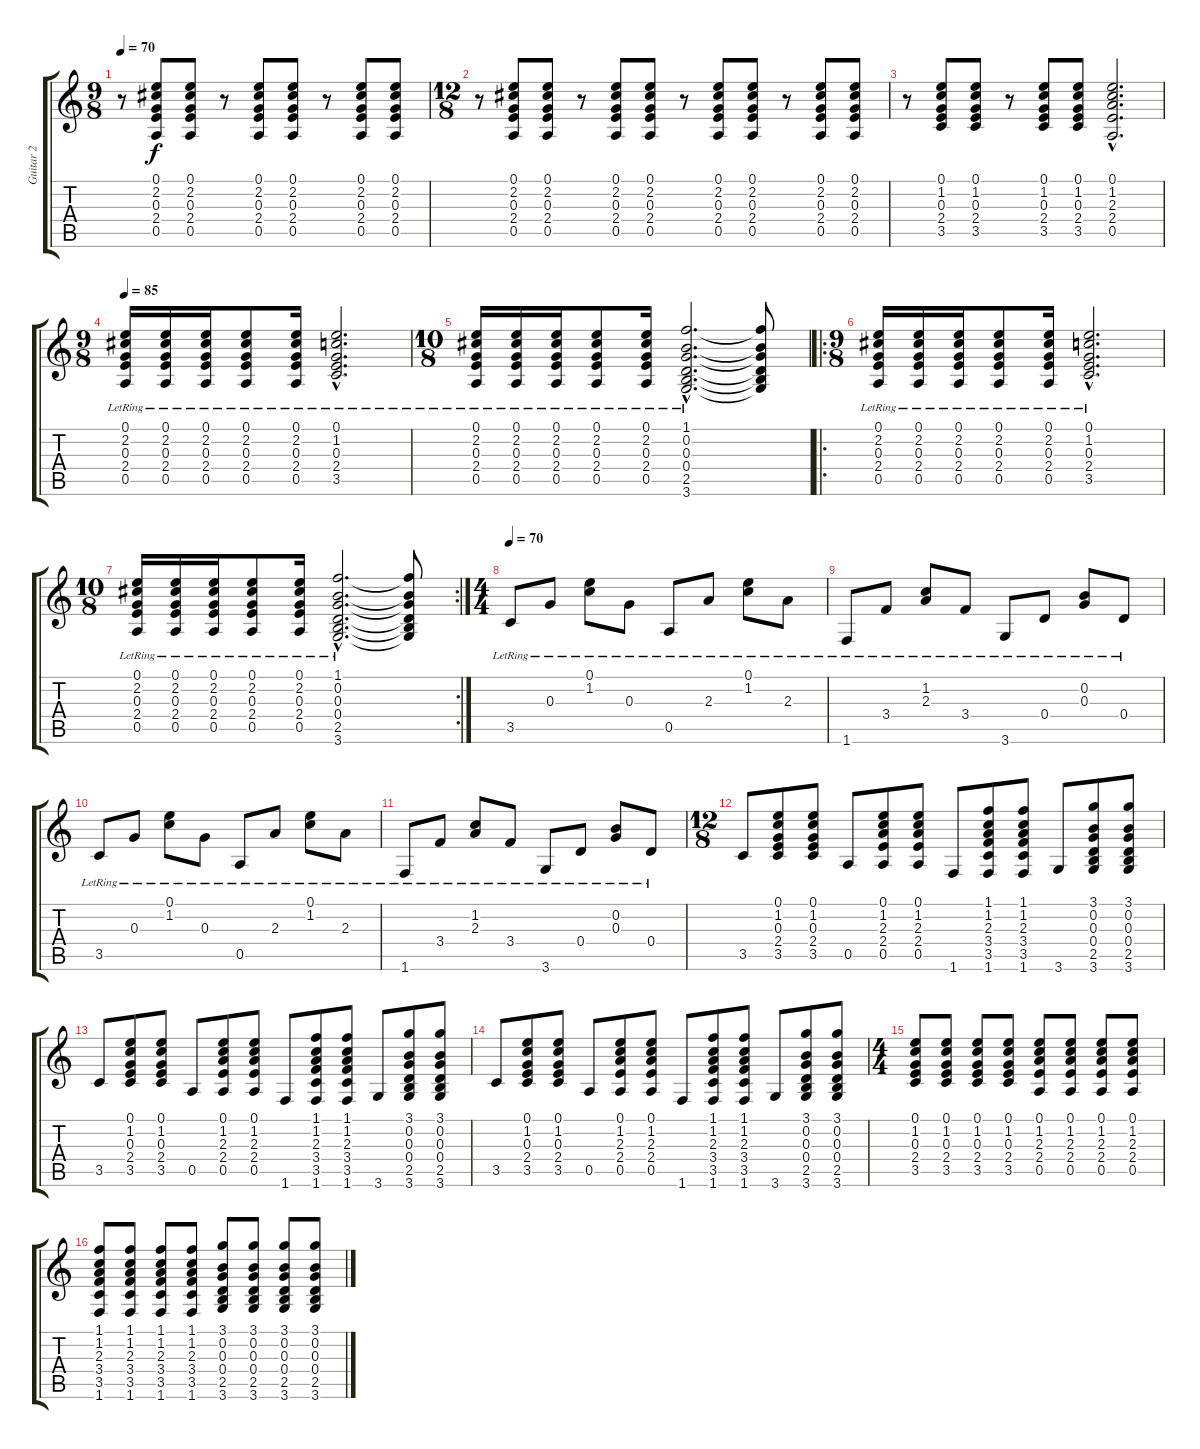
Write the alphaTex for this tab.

\track ("Guitar 2" "Guitar 2") {instrument acousticguitarsteel}
\staff {score tabs}
\tuning (E4 B3 G3 D3 A2 E2) {hide}
\ts (9 8)
\tempo 70
\clef g2
\ks c
r.8{dy f} (0.1 2.2 0.3 2.4 0.5).8 (0.1 2.2 0.3 2.4 0.5).8 r.8 (0.1 2.2 0.3 2.4 0.5).8 (0.1 2.2 0.3 2.4 0.5).8 r.8 (0.1 2.2 0.3 2.4 0.5).8 (0.1 2.2 0.3 2.4 0.5).8 |
\ts (12 8)
r.8 (0.1 2.2 0.3 2.4 0.5).8 (0.1 2.2 0.3 2.4 0.5).8 r.8 (0.1 2.2 0.3 2.4 0.5).8 (0.1 2.2 0.3 2.4 0.5).8 r.8 (0.1 2.2 0.3 2.4 0.5).8 (0.1 2.2 0.3 2.4 0.5).8 r.8 (0.1 2.2 0.3 2.4 0.5).8 (0.1 2.2 0.3 2.4 0.5).8 |
r.8 (0.1 1.2 0.3 2.4 3.5).8 (0.1 1.2 0.3 2.4 3.5).8 r.8 (0.1 1.2 0.3 2.4 3.5).8 (0.1 1.2 0.3 2.4 3.5).8 (0.1{hac} 1.2{hac} 2.3{hac} 2.4{hac} 0.5{hac}).2{d} |
\ts (9 8)
\tempo 85
(0.1{lr} 2.2{lr} 0.3{lr} 2.4{lr} 0.5{lr}).16 (0.1{lr} 2.2{lr} 0.3{lr} 2.4{lr} 0.5{lr}).16 (0.1{lr} 2.2{lr} 0.3{lr} 2.4{lr} 0.5{lr}).16 (0.1{lr} 2.2{lr} 0.3{lr} 2.4{lr} 0.5{lr}).8 (0.1{lr} 2.2{lr} 0.3{lr} 2.4{lr} 0.5{lr}).16 (0.1{hac lr} 1.2{hac lr} 0.3{hac lr} 2.4{hac lr} 3.5{hac lr}).2{d} |
\ts (10 8)
(0.1{lr} 2.2{lr} 0.3{lr} 2.4{lr} 0.5{lr}).16 (0.1{lr} 2.2{lr} 0.3{lr} 2.4{lr} 0.5{lr}).16 (0.1{lr} 2.2{lr} 0.3{lr} 2.4{lr} 0.5{lr}).16 (0.1{lr} 2.2{lr} 0.3{lr} 2.4{lr} 0.5{lr}).8 (0.1{lr} 2.2{lr} 0.3{lr} 2.4{lr} 0.5{lr}).16 (1.1{hac lr} 0.2{hac lr} 0.3{hac lr} 0.4{hac lr} 2.5{hac lr} 3.6{hac lr}).2{d} (1.1{t} 0.2{t} 0.3{t} 0.4{t} 2.5{t} 3.6{t}).8 |
\ro
\ts (9 8)
(0.1{lr} 2.2{lr} 0.3{lr} 2.4{lr} 0.5{lr}).16 (0.1{lr} 2.2{lr} 0.3{lr} 2.4{lr} 0.5{lr}).16 (0.1{lr} 2.2{lr} 0.3{lr} 2.4{lr} 0.5{lr}).16 (0.1{lr} 2.2{lr} 0.3{lr} 2.4{lr} 0.5{lr}).8 (0.1{lr} 2.2{lr} 0.3{lr} 2.4{lr} 0.5{lr}).16 (0.1{hac lr} 1.2{hac lr} 0.3{hac lr} 2.4{hac lr} 3.5{hac lr}).2{d} |
\rc 2
\ts (10 8)
(0.1{lr} 2.2{lr} 0.3{lr} 2.4{lr} 0.5{lr}).16 (0.1{lr} 2.2{lr} 0.3{lr} 2.4{lr} 0.5{lr}).16 (0.1{lr} 2.2{lr} 0.3{lr} 2.4{lr} 0.5{lr}).16 (0.1{lr} 2.2{lr} 0.3{lr} 2.4{lr} 0.5{lr}).8 (0.1{lr} 2.2{lr} 0.3{lr} 2.4{lr} 0.5{lr}).16 (1.1{hac lr} 0.2{hac lr} 0.3{hac lr} 0.4{hac lr} 2.5{hac lr} 3.6{hac lr}).2{d} (1.1{t} 0.2{t} 0.3{t} 0.4{t} 2.5{t} 3.6{t}).8 |
\ts (4 4)
\tempo 70
3.5{lr}.8 0.3{lr}.8 (0.1{lr} 1.2{lr}).8 0.3{lr}.8 0.5{lr}.8 2.3{lr}.8 (0.1{lr} 1.2{lr}).8 2.3{lr}.8 |
1.6{lr}.8 3.4{lr}.8 (1.2{lr} 2.3{lr}).8 3.4{lr}.8 3.6{lr}.8 0.4{lr}.8 (0.2{lr} 0.3{lr}).8 0.4{lr}.8 |
3.5{lr}.8 0.3{lr}.8 (0.1{lr} 1.2{lr}).8 0.3{lr}.8 0.5{lr}.8 2.3{lr}.8 (0.1{lr} 1.2{lr}).8 2.3{lr}.8 |
1.6{lr}.8 3.4{lr}.8 (1.2{lr} 2.3{lr}).8 3.4{lr}.8 3.6{lr}.8 0.4{lr}.8 (0.2{lr} 0.3{lr}).8 0.4{lr}.8 |
\ts (12 8)
3.5.8 (0.1 1.2 0.3 2.4 3.5).8 (0.1 1.2 0.3 2.4 3.5).8 0.5.8 (0.1 1.2 2.3 2.4 0.5).8 (0.1 1.2 2.3 2.4 0.5).8 1.6.8 (1.1 1.2 2.3 3.4 3.5 1.6).8 (1.1 1.2 2.3 3.4 3.5 1.6).8 3.6.8 (3.1 0.2 0.3 0.4 2.5 3.6).8 (3.1 0.2 0.3 0.4 2.5 3.6).8 |
3.5.8 (0.1 1.2 0.3 2.4 3.5).8 (0.1 1.2 0.3 2.4 3.5).8 0.5.8 (0.1 1.2 2.3 2.4 0.5).8 (0.1 1.2 2.3 2.4 0.5).8 1.6.8 (1.1 1.2 2.3 3.4 3.5 1.6).8 (1.1 1.2 2.3 3.4 3.5 1.6).8 3.6.8 (3.1 0.2 0.3 0.4 2.5 3.6).8 (3.1 0.2 0.3 0.4 2.5 3.6).8 |
3.5.8 (0.1 1.2 0.3 2.4 3.5).8 (0.1 1.2 0.3 2.4 3.5).8 0.5.8 (0.1 1.2 2.3 2.4 0.5).8 (0.1 1.2 2.3 2.4 0.5).8 1.6.8 (1.1 1.2 2.3 3.4 3.5 1.6).8 (1.1 1.2 2.3 3.4 3.5 1.6).8 3.6.8 (3.1 0.2 0.3 0.4 2.5 3.6).8 (3.1 0.2 0.3 0.4 2.5 3.6).8 |
\ts (4 4)
(0.1 1.2 0.3 2.4 3.5).8 (0.1 1.2 0.3 2.4 3.5).8 (0.1 1.2 0.3 2.4 3.5).8 (0.1 1.2 0.3 2.4 3.5).8 (0.1 1.2 2.3 2.4 0.5).8 (0.1 1.2 2.3 2.4 0.5).8 (0.1 1.2 2.3 2.4 0.5).8 (0.1 1.2 2.3 2.4 0.5).8 |
(1.1 1.2 2.3 3.4 3.5 1.6).8 (1.1 1.2 2.3 3.4 3.5 1.6).8 (1.1 1.2 2.3 3.4 3.5 1.6).8 (1.1 1.2 2.3 3.4 3.5 1.6).8 (3.1 0.2 0.3 0.4 2.5 3.6).8 (3.1 0.2 0.3 0.4 2.5 3.6).8 (3.1 0.2 0.3 0.4 2.5 3.6).8 (3.1 0.2 0.3 0.4 2.5 3.6).8
